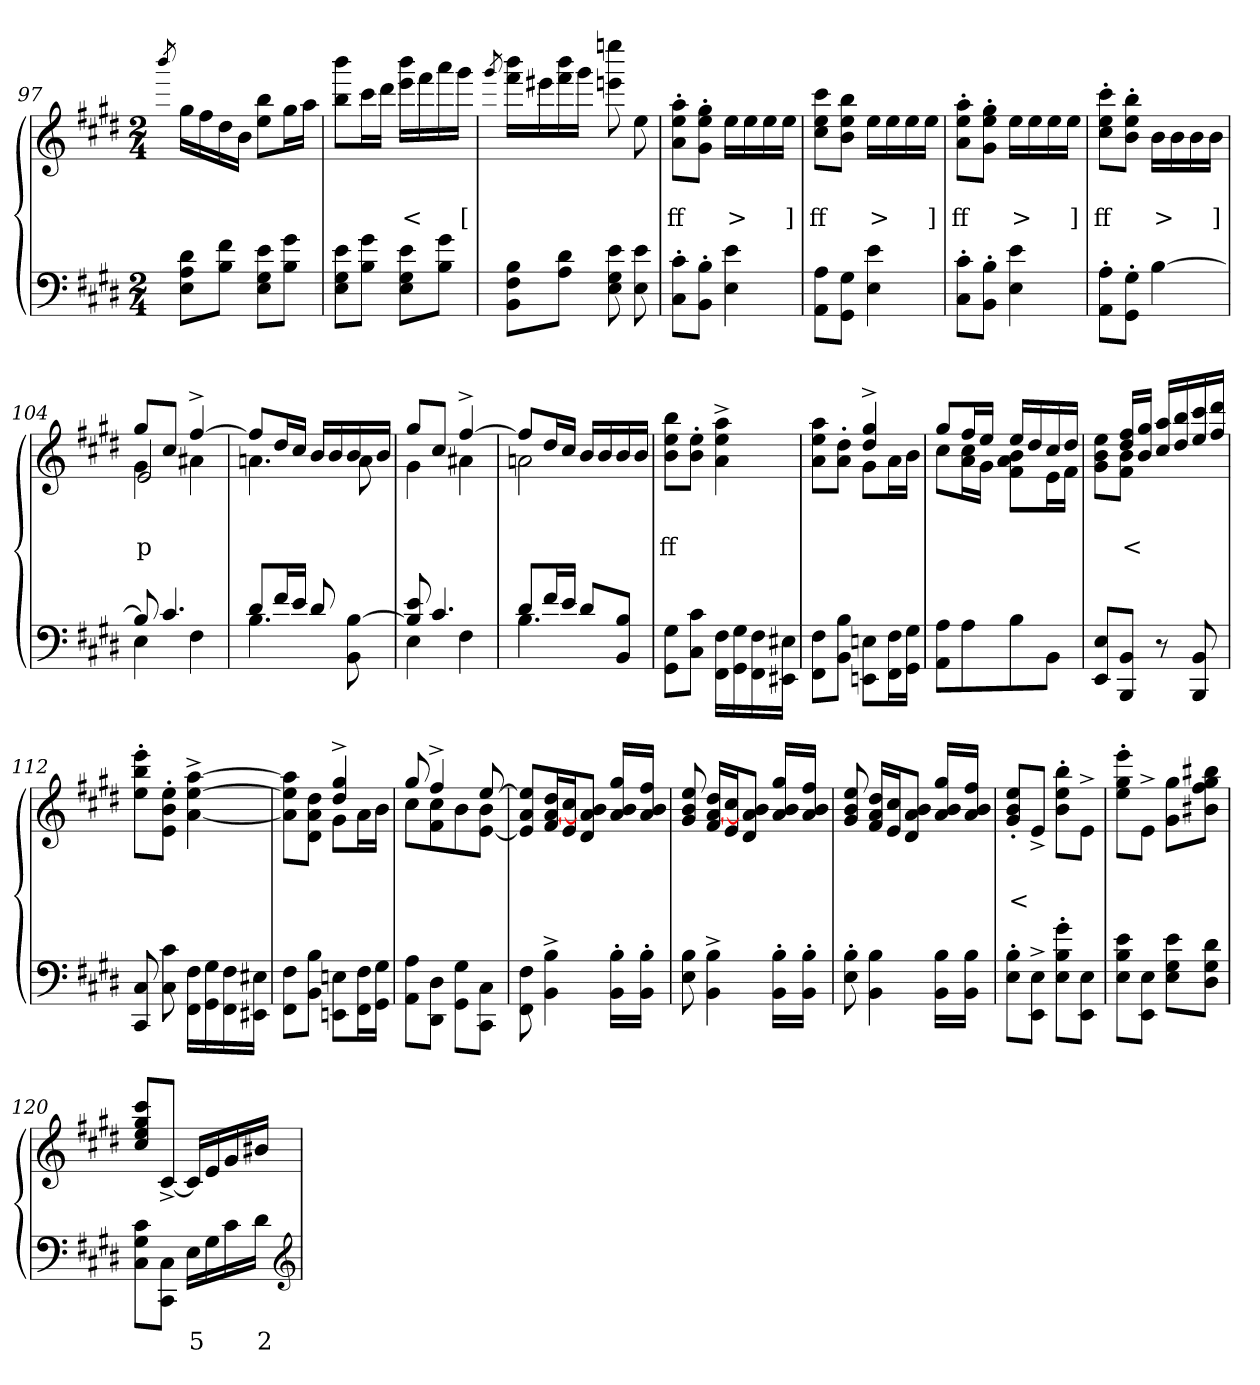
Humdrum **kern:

**kern	**text	**kern	**text	**text
*part2	*part2	*part1	*part1	*part1
*staff2	*staff2	*staff1	*staff1	*staff1
*clefF4	*	*clefG2	*	*
*k[f#c#g#d#]	*	*k[f#c#g#d#]	*	*
*M2/4	*	*M2/4	*	*
=97	=97	=97	=97	=97
.	.	8qbbb/	.	.
8d# 8A 8EL	.	16gg#LL	.	.
.	.	16ff#	.	.
8f# 8BJ	.	16dd#	.	.
.	.	16bJJ	.	.
8e 8G# 8EL	.	8bb 8eeL	.	.
8g# 8BJ	.	16gg#L	.	.
.	.	16aaJJ	.	.
=98	=98	=98	=98	=98
8e 8G# 8EL	.	8bbb 8bbL	.	.
8g# 8BJ	.	16ccc#L	.	.
.	.	16ddd#JJ	.	.
8e 8G# 8EL	.	16bbb 16eeeLL	.	<
.	.	16fff#	.	.
8g# 8BJ	.	16aaa	.	.
.	.	16ggg#JJ	.	[
=99	=99	=99	=99	=99
.	.	8qggg#/	.	.
8B 8F# 8BBL	.	16bbb 16fff#LL	.	.
.	.	16eee#X	.	.
8d# 8AJ	.	16bbb 16fff#	.	.
.	.	16ggg#JJ	.	.
8e 8G# 8E	.	8eeeen 8eeen	.	.
8e 8E	.	8ee	.	.
=100	=100	=100	=100	=100
8c#\'> 8C#'>L	.	8aa\'> 8ee'> 8a'>L	.	ff
8B'> 8BB'>J	.	8gg#'> 8ee'> 8g#'>J	.	.
4e 4E	.	16ee\LL	.	>
.	.	16ee	.	.
.	.	16ee	.	.
.	.	16eeJJ	.	]
=101	=101	=101	=101	=101
8A\ 8AAL	.	8ccc#\ 8ee 8cc#L	.	ff
8G# 8GG#J	.	8bb 8ee 8bJ	.	.
4e 4E	.	16ee\LL	.	>
.	.	16ee	.	.
.	.	16ee	.	.
.	.	16eeJJ	.	]
=102	=102	=102	=102	=102
8c#\'> 8C#'>L	.	8aa\'> 8ee'> 8a'>L	.	ff
8B'> 8BB'>J	.	8gg#'> 8ee'> 8g#'>J	.	.
4e 4E	.	16ee\LL	.	>
.	.	16ee	.	.
.	.	16ee	.	.
.	.	16eeJJ	.	]
=103	=103	=103	=103	=103
8A\'> 8AA'>L	.	8ccc#\'> 8ee'> 8cc#'>L	.	ff
8G#'> 8GG#'>J	.	8bb'> 8ee'> 8b'>J	.	.
[4B	.	16b\LL	.	>
.	.	16b	.	.
.	.	16b	.	.
.	.	16bJJ	.	]
=104	=104	=104	=104	=104
*^	*	*^	*	*
*	*	*	*	*^	*	*
8B]	4E\	.	8gg#L	4g#	2e	.	p
4.c#	.	.	8cc#J	.	.	.	.
.	4F#\	.	[4ff#^>	4a#X	.	.	.
*	*	*	*	*v	*v	*	*
=105	=105	=105	=105	=105	=105	=105
8d#L	4.B	.	8ff#L]	4.an	.	.
16f#L	.	.	16dd#L	.	.	.
16eJJ	.	.	16cc#JJ	.	.	.
8d#	.	.	16bLL	.	.	.
.	.	.	16b	.	.	.
8ryy	[8B 8BB	.	16b	8a	.	.
.	.	.	16bJJ	.	.	.
=106	=106	=106	=106	=106	=106	=106
8e 8B]	4E	.	8gg#L	4g#	.	.
4.c#	.	.	8cc#J	.	.	.
.	4F#	.	[4ff#^>	4a#X	.	.
=107	=107	=107	=107	=107	=107	=107
8d#L	4.B	.	8ff#L]	2an	.	.
16f#L	.	.	16dd#L	.	.	.
16eJJ	.	.	16cc#JJ	.	.	.
8d#L	.	.	16bLL	.	.	.
.	.	.	16b	.	.	.
8B 8BBJ	8ryy	.	16b	.	.	.
.	.	.	16bJJ	.	.	.
*v	*v	*	*	*	*	*
*	*	*v	*v	*	*
=108	=108	=108	=108	=108
8G#\ 8GG#L	.	8bb\ 8ee 8bL	.	ff
8c# 8C#J	.	8ee'> 8b'>J	.	.
16F#\ 16FF#LL	.	4aa^> 4ee^> 4a^>	.	.
16G# 16GG#	.	.	.	.
16F# 16FF#	.	.	.	.
16E#X 16EE#XJJ	.	.	.	.
=109	=109	=109	=109	=109
*	*	*^	*	*
8F#\ 8FF#L	.	4ryy	8aa\ 8ee 8aL	.	.
8B 8BBJ	.	.	8dd#'> 8a'>J	.	.
8En\ 8EEnL	.	4gg#^> 4dd#^>	8g#\L	.	.
16F# 16FF#L	.	.	16aL	.	.
16G# 16GG#JJ	.	.	16bJJ	.	.
=110	=110	=110	=110	=110	=110
8A\ 8AAL	.	8gg#L	8cc#\L	.	.
8A	.	16ff#L	16cc# 16aL	.	.
.	.	16eeJJ	16g#JJ	.	.
8B	.	16eeLL	8b\ 8a 8f#L	.	.
.	.	16dd#	.	.	.
8BBJ	.	16cc#	16eL	.	.
.	.	16dd#JJ	16f#JJ	.	.
=111	=111	=111	=111	=111	=111
8E 8EEL	.	8ryy	8ee\ 8b 8g#L	.	.
8BB 8BBBJ	.	16ff# 16dd#LL	8b 8f#J	.	<
.	.	16gg# 16bJJ	.	.	.
8r	.	16aa/ 16cc#LL	4ryy	.	.
.	.	16bb 16dd#	.	.	.
8BB 8BBB	.	16ccc# 16ee	.	.	.
.	.	16ddd# 16ff#JJ	.	.	.
*	*	*v	*v	*	*
=112	=112	=112	=112	=112
8C# 8CC#	.	8eee\'> 8bb'> 8ee'>L	.	.
8c# 8C#	.	8ee'> 8b'> 8e'>J	.	.
16F#\ 16FF#LL	.	[4aa^> [4ee^> [4a^>	.	.
16G# 16GG#	.	.	.	.
16F# 16FF#	.	.	.	.
16E#X 16EE#XJJ	.	.	.	.
=113	=113	=113	=113	=113
*	*	*^	*	*
8F#\ 8FF#L	.	4ryy	8aa\] 8ee] 8a]L	.	.
8B 8BBJ	.	.	8dd# 8a 8d#J	.	.
8En\ 8EEnL	.	4gg#^> 4dd#^>	8g#\L	.	.
16F# 16FF#L	.	.	16aL	.	.
16G# 16GG#JJ	.	.	16bJJ	.	.
=114	=114	=114	=114	=114	=114
8A\ 8AAL	.	8gg#	8cc#\L	.	.
8D# 8DD#J	.	4ff#^>	8cc# 8f#	.	.
8G#\ 8GG#L	.	.	8b	.	.
8C# 8CC#J	.	[8ee	8b [8eJ	.	.
*	*	*v	*v	*	*
=115	=115	=115	=115	=115
8F#\ 8FF#	.	8ee] 8a 8e]L	.	.
4B^> 4BB^>	.	16dd# [16a 16f#L	.	.
.	.	16cc# 16eJ	.	.
.	.	8b 8a] 8d#J	.	.
16B\'> 16BB'>LL	.	16gg#/ 16b 16aLL	.	.
16B'> 16BB'>JJ	.	16ff# 16b 16aJJ	.	.
=116	=116	=116	=116	=116
8B 8E	.	8ee/ 8b 8g#	.	.
4B^> 4BB^>	.	16dd# [16a 16f#LL	.	.
.	.	16cc# 16eJ	.	.
.	.	8b 8a] 8d#J	.	.
16B\'> 16BB'>LL	.	16gg#/ 16b 16aLL	.	.
16B'> 16BB'>JJ	.	16ff# 16b 16aJJ	.	.
=117	=117	=117	=117	=117
8B'> 8E'>	.	8ee/ 8b 8g#	.	.
4B 4BB	.	16dd# 16a 16f#LL	.	.
.	.	16cc# 16eJ	.	.
.	.	8b 8a 8d#J	.	.
16B\ 16BBLL	.	16gg#/ 16b 16aLL	.	.
16B 16BBJJ	.	16ff# 16b 16aJJ	.	.
=118	=118	=118	=118	=118
8B\'> 8E'>L	.	8ee'> 8b'> 8g#'>L	.	<
8E^> 8EE^>J	.	8e^>J	.	.
8g#\'> 8B'> 8E'>L	.	8bb'> 8ee'> 8b'>L	.	.
8E 8EEJ	.	8e^>J	.	.
=119	=119	=119	=119	=119
8e\ 8B 8EL	.	8eee\'> 8gg#'> 8ee'>L	.	.
8E 8EEJ	.	8e^>J	.	.
8e\ 8G# 8EL	.	8gg# 8g#L	.	.
8d# 8G# 8D#J	.	8bb#X 8gg# 8ff# 8b#XJ	.	.
=120	=120	=120	=120	=120
8c#\ 8G# 8C#L	.	8ccc#\ 8gg# 8ee 8cc#L	.	.
8C# 8CC#J	.	[8c#^>/J	.	.
16ELL	5	16c#LL]	.	.
16G#	.	16e	.	.
16c#	.	16g#	.	.
16d#JJ	2	16b#XJJ	.	.
*clefG2	*	*	*	*
=	=	=	=	=
*-	*-	*-	*-	*-
